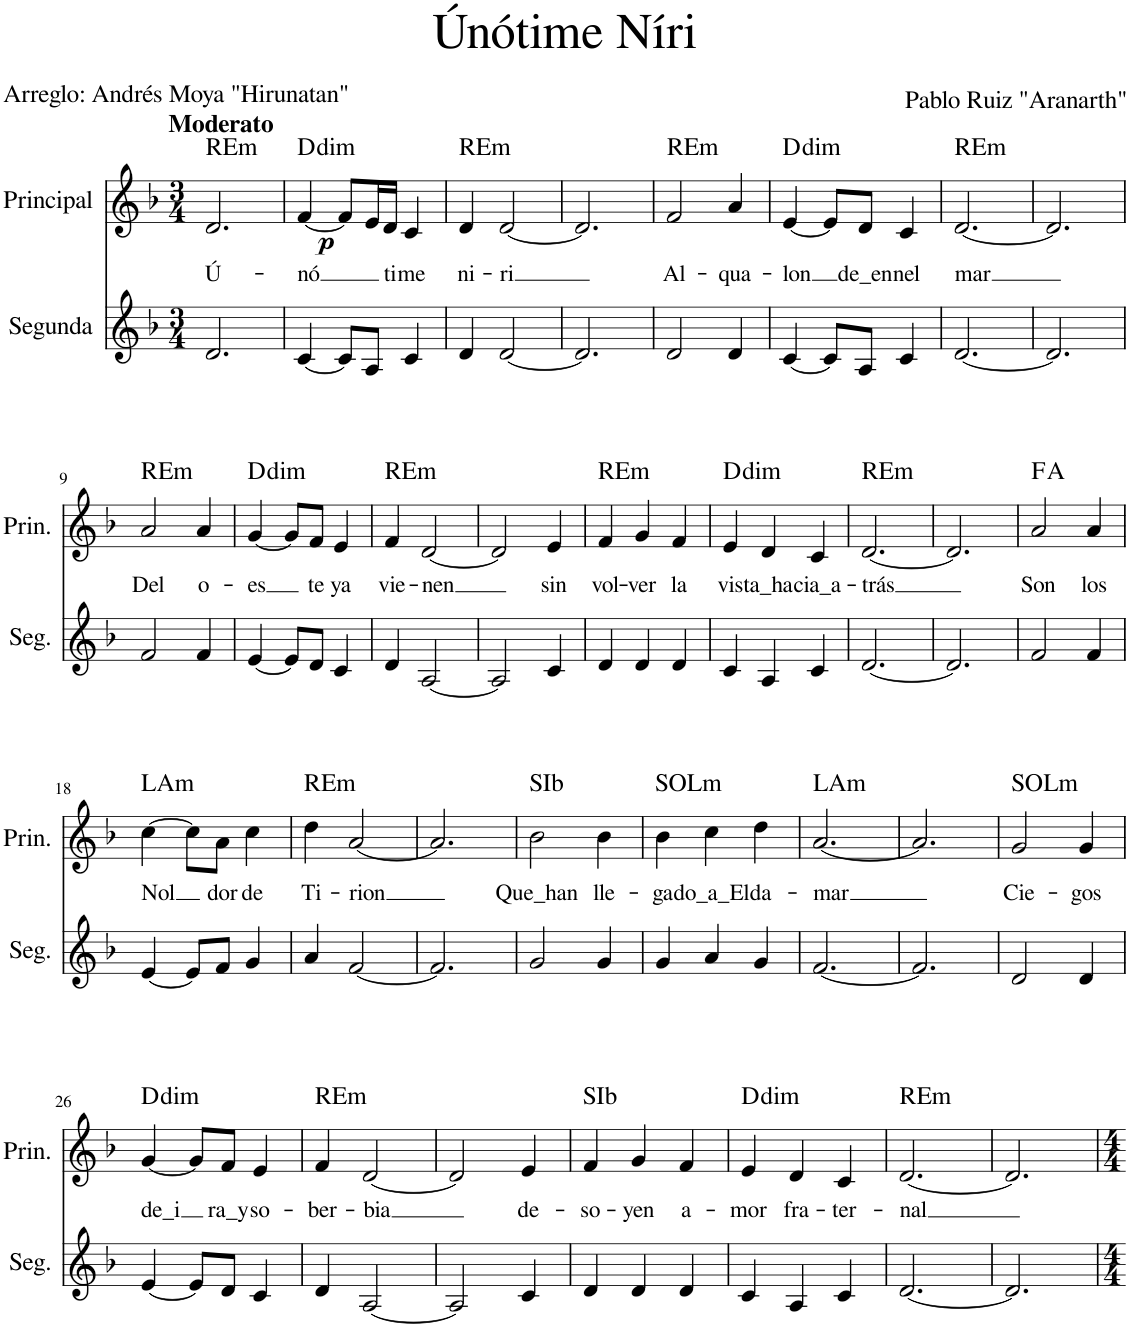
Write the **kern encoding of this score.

**kern	**kern	**text	**dynam	**harte
*part2	*part1	*part1	*part1	*part1
*staff2	*staff1	*staff1	*staff1	*
*I"Segunda	*I"Principal	*	*	*
*I'Seg.	*I'Prin.	*	*	*
*clefG2	*clefG2	*	*	*
*k[b-]	*k[b-]	*	*	*
*M3/4	*M3/4	*	*	*
=1	=1	=1	=1	=1
!	!LO:TX:a:B:t=Moderato	!	!	!
!	!	!LO:LY:b	!LO:DY:b	!LO:H:kt=REm
2.d/	2.d/	Ú-	p	N
=2	=2	=2	=2	=2
!	!	!LO:LY:b	!	!LO:H:kt=dim
[4c/	[4f/	-nó	.	D:dim
8c/L]	8f/L]	.	.	.
8A/J	16e/L	.	.	.
!	!	!LO:LY:b	!	!
.	16d/JJ	ti-	.	.
!	!	!LO:LY:b	!	!
4c/	4c/	-me	.	.
=3	=3	=3	=3	=3
!	!	!LO:LY:b	!	!LO:H:kt=REm
4d/	4d/	ni-	.	N
!	!	!LO:LY:b	!	!
[2d/	[2d/	-ri	.	.
=4	=4	=4	=4	=4
2.d/]	2.d/]	.	.	.
=5	=5	=5	=5	=5
!	!	!LO:LY:b	!	!LO:H:kt=REm
2d/	2f/	Al-	.	N
!	!	!LO:LY:b	!	!
4d/	4a/	-qua-	.	.
=6	=6	=6	=6	=6
!	!	!LO:LY:b	!	!LO:H:kt=dim
[4c/	[4e/	-lon	.	D:dim
8c/L]	8e/L]	.	.	.
!	!	!LO:LY:b	!	!
8A/J	8d/J	de_en	.	.
!	!	!LO:LY:b	!	!
4c/	4c/	nel	.	.
=7	=7	=7	=7	=7
!	!	!LO:LY:b	!	!LO:H:kt=REm
[2.d/	[2.d/	mar	.	N
=8	=8	=8	=8	=8
2.d/]	2.d/]	.	.	.
!!LO:LB:g=z
=9	=9	=9	=9	=9
!	!	!LO:LY:b	!	!LO:H:kt=REm
2f/	2a/	Del	.	N
!	!	!LO:LY:b	!	!
4f/	4a/	o-	.	.
=10	=10	=10	=10	=10
!	!	!LO:LY:b	!	!LO:H:kt=dim
[4e/	[4g/	-es	.	D:dim
8e/L]	8g/L]	.	.	.
!	!	!LO:LY:b	!	!
8d/J	8f/J	te	.	.
!	!	!LO:LY:b	!	!
4c/	4e/	ya	.	.
=11	=11	=11	=11	=11
!	!	!LO:LY:b	!	!LO:H:kt=REm
4d/	4f/	vie-	.	N
!	!	!LO:LY:b	!	!
[2A/	[2d/	-nen	.	.
=12	=12	=12	=12	=12
2A/]	2d/]	.	.	.
!	!	!LO:LY:b	!	!
4c/	4e/	sin	.	.
=13	=13	=13	=13	=13
!	!	!LO:LY:b	!	!LO:H:kt=REm
4d/	4f/	vol-	.	N
!	!	!LO:LY:b	!	!
4d/	4g/	-ver	.	.
!	!	!LO:LY:b	!	!
4d/	4f/	la	.	.
=14	=14	=14	=14	=14
!	!	!LO:LY:b	!	!LO:H:kt=dim
4c/	4e/	vis-	.	D:dim
!	!	!LO:LY:b	!	!
4A/	4d/	-ta_ha-	.	.
!	!	!LO:LY:b	!	!
4c/	4c/	-cia_a-	.	.
=15	=15	=15	=15	=15
!	!	!LO:LY:b	!	!LO:H:kt=REm
[2.d/	[2.d/	-trás	.	N
=16	=16	=16	=16	=16
2.d/]	2.d/]	.	.	.
=17	=17	=17	=17	=17
!	!	!LO:LY:b	!	!LO:H:kt=A
2f/	2a/	Son	.	.
!	!	!LO:LY:b	!	!
4f/	4a/	los	.	.
!!LO:LB:g=z
=18	=18	=18	=18	=18
!	!	!LO:LY:b	!	!LO:H:kt=LAm
[4e/	[4cc\	-Nol	.	N
8e/L]	8cc\L]	.	.	.
!	!	!LO:LY:b	!	!
8f/J	8a\J	dor	.	.
!	!	!LO:LY:b	!	!
4g/	4cc\	de	.	.
=19	=19	=19	=19	=19
!	!	!LO:LY:b	!	!LO:H:kt=REm
4a/	4dd\	Ti-	.	N
!	!	!LO:LY:b	!	!
[2f/	[2a/	-rion	.	.
=20	=20	=20	=20	=20
2.f/]	2.a/]	.	.	.
=21	=21	=21	=21	=21
!	!	!LO:LY:b	!	!LO:H:kt=SIb
2g/	2b-\	Que_han	.	N
!	!	!LO:LY:b	!	!
4g/	4b-\	lle-	.	.
=22	=22	=22	=22	=22
!	!	!LO:LY:b	!	!LO:H:kt=SOLm
4g/	4b-\	-ga-	.	N
!	!	!LO:LY:b	!	!
4a/	4cc\	-do_a_El-	.	.
!	!	!LO:LY:b	!	!
4g/	4dd\	-da-	.	.
=23	=23	=23	=23	=23
!	!	!LO:LY:b	!	!LO:H:kt=LAm
[2.f/	[2.a/	-mar	.	N
=24	=24	=24	=24	=24
2.f/]	2.a/]	.	.	.
=25	=25	=25	=25	=25
!	!	!LO:LY:b	!	!LO:H:kt=SOLm
2d/	2g/	Cie-	.	N
!	!	!LO:LY:b	!	!
4d/	4g/	-gos	.	.
!!LO:LB:g=z
=26	=26	=26	=26	=26
!	!	!LO:LY:b	!	!LO:H:kt=dim
[4e/	[4g/	de_i	.	D:dim
8e/L]	8g/L]	.	.	.
!	!	!LO:LY:b	!	!
8d/J	8f/J	ra_y-	.	.
!	!	!LO:LY:b	!	!
4c/	4e/	-so-	.	.
=27	=27	=27	=27	=27
!	!	!LO:LY:b	!	!LO:H:kt=REm
4d/	4f/	-ber-	.	N
!	!	!LO:LY:b	!	!
[2A/	[2d/	-bia	.	.
=28	=28	=28	=28	=28
2A/]	2d/]	.	.	.
!	!	!LO:LY:b	!	!
4c/	4e/	de-	.	.
=29	=29	=29	=29	=29
!	!	!LO:LY:b	!	!LO:H:kt=SIb
4d/	4f/	-so-	.	N
!	!	!LO:LY:b	!	!
4d/	4g/	-yen	.	.
!	!	!LO:LY:b	!	!
4d/	4f/	a-	.	.
=30	=30	=30	=30	=30
!	!	!LO:LY:b	!	!LO:H:kt=dim
4c/	4e/	-mor	.	D:dim
!	!	!LO:LY:b	!	!
4A/	4d/	fra-	.	.
!	!	!LO:LY:b	!	!
4c/	4c/	-ter-	.	.
=31	=31	=31	=31	=31
!	!	!LO:LY:b	!	!LO:H:kt=REm
[2.d/	[2.d/	-nal	.	N
=32	=32	=32	=32	=32
2.d/]	2.d/]	.	.	.
=	=	=	=	=
*-	*-	*-	*-	*-
